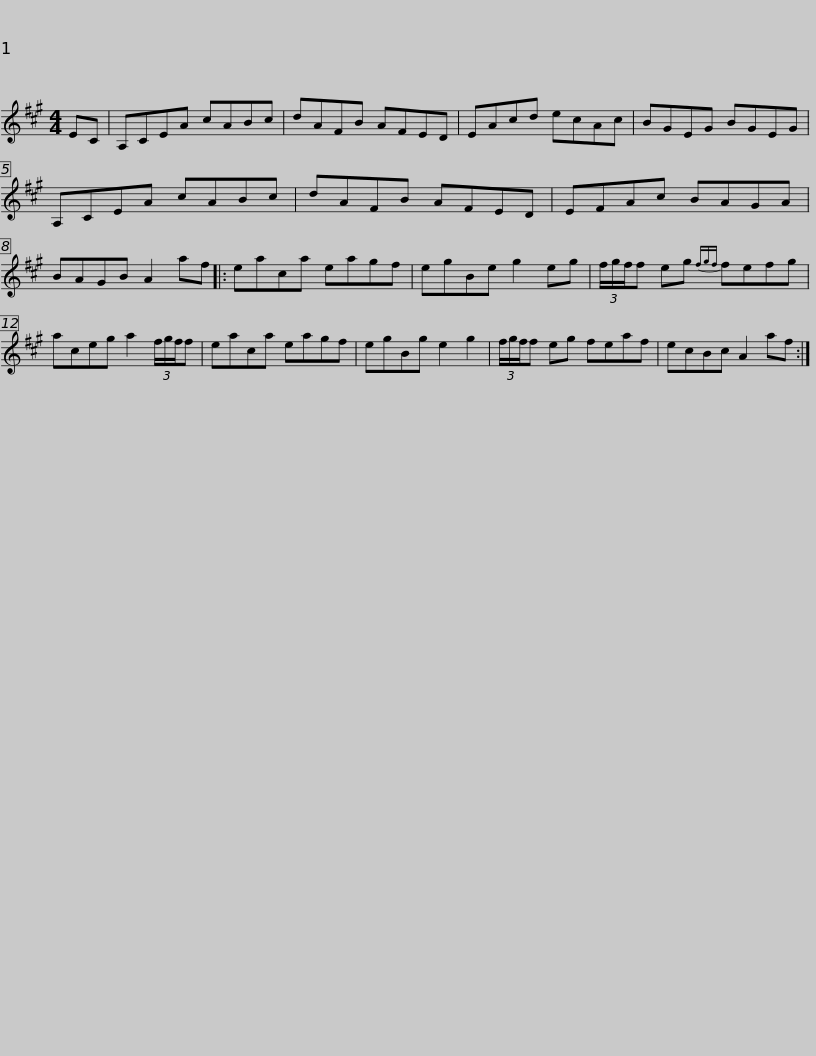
X:1
L:1/8
M:4/4
I:linebreak $
K:A
V:1 treble
V:1
 EC | A,CEA cABc | dAFB AFED | EAcd ecAc | BGEG BGEG | %5
 A,CEA cABc |$ dAFB AFED | EFAc BAGA | BAGB A2 af |: eaca eagf | %10
 egBe g2 eg |$ (3f/g/f/f eg{fgf} fefg | aceg a2 (3f/g/f/f | eaca eagf | egBg e2 g2 | %15
 (3f/g/f/f eg feaf |$ ecBc A2 af :| %17
